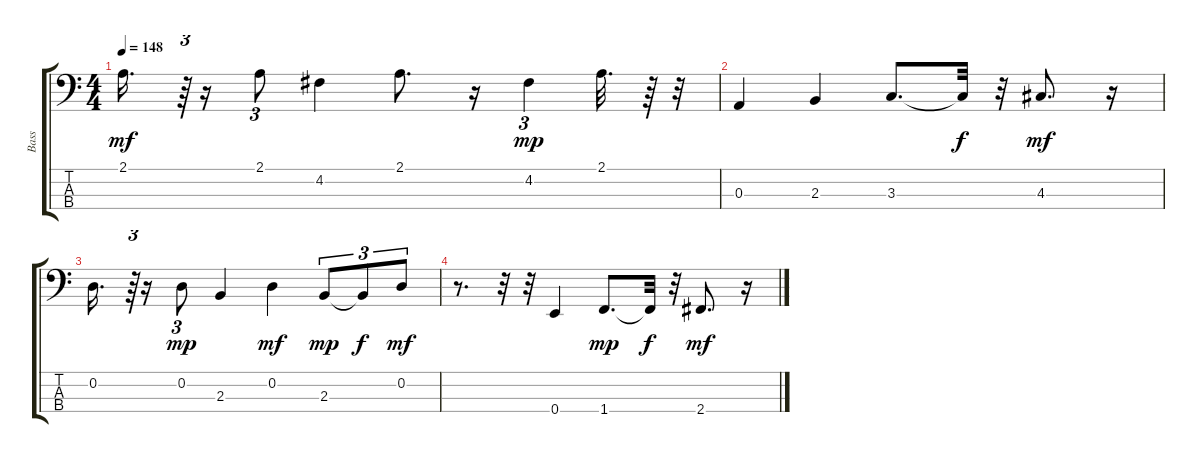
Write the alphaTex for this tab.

\track ("Bass" "Bass") {instrument electricbassfinger}
\staff {score tabs}
\tuning (G2 D2 A1 E1) {hide}
\ts (4 4)
\tempo 148
\clef f4
\ks c
2.1.16{d dy mf} r.64{tu (3 2)} r.16 2.1.8{tu (3 2)} 4.2.4 2.1.8{d} r.16 4.2.4{tu (3 2) dy mp} 2.1.32{d} r.64 r.32 |
0.3.4 2.3.4 3.3.8{d} 3.3{t}.32{dy f} r.32 4.3.8{d dy mf} r.16 |
0.2.16{d} r.64{tu (3 2)} r.16 0.2.8{tu (3 2) dy mp} 2.3.4 0.2.4{dy mf} 2.3.8{tu (3 2) dy mp} 2.3{t}.8{tu (3 2) dy f} 0.2.8{tu (3 2) dy mf} |
r.8{d} r.32 r.32 0.4.4 1.4.8{d dy mp} 1.4{t}.32{dy f} r.32 2.4.8{d dy mf} r.16
